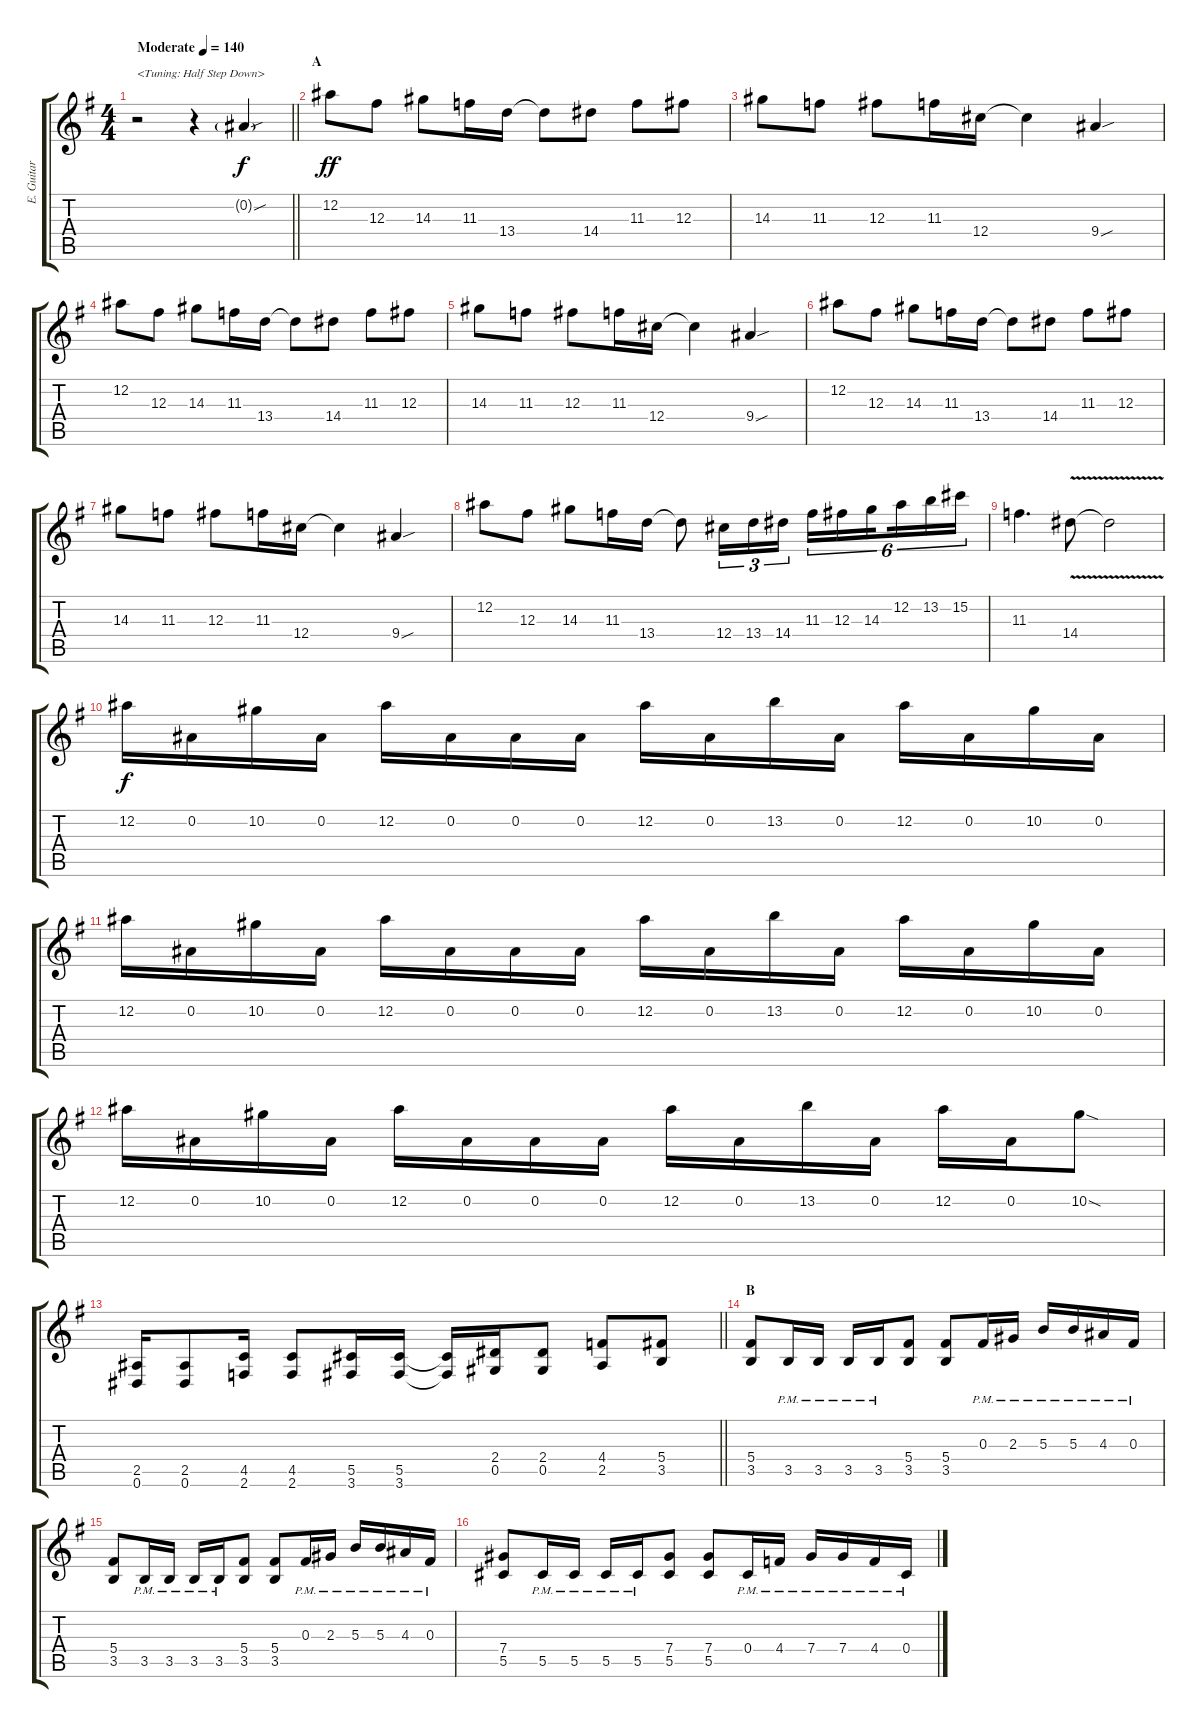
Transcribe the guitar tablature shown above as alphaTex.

\track ("E. Guitar I" "E. Guitar ") {instrument overdrivenguitar}
\staff {score tabs}
\tuning (Eb4 Bb3 Gb3 Db3 Ab2 Eb2) {hide}
\ts (4 4)
\tempo (140 "Moderate")
\clef g2
\barLineRight lightlight
\ks g
r.2{txt "<Tuning: Half Step Down>" dy f instrument overdrivenguitar} r.4 0.2{sou g}.4 |
\section ("" "A")
12.2.8{dy ff} 12.3.8 14.3.8 11.3.16 13.4.16 13.4{t}.8 14.4.8 11.3.8 12.3.8 |
14.3.8 11.3.8 12.3.8 11.3.16 12.4.16 12.4{t}.4 9.4{sou}.4 |
12.2.8 12.3.8 14.3.8 11.3.16 13.4.16 13.4{t}.8 14.4.8 11.3.8 12.3.8 |
14.3.8 11.3.8 12.3.8 11.3.16 12.4.16 12.4{t}.4 9.4{sou}.4 |
12.2.8 12.3.8 14.3.8 11.3.16 13.4.16 13.4{t}.8 14.4.8 11.3.8 12.3.8 |
14.3.8 11.3.8 12.3.8 11.3.16 12.4.16 12.4{t}.4 9.4{sou}.4 |
12.2.8 12.3.8 14.3.8 11.3.16 13.4.16 13.4{t}.8 12.4.16{tu (3 2)} 13.4.16{tu (3 2)} 14.4.16{tu (3 2)} 11.3.16{tu (6 4)} 12.3.16{tu (6 4)} 14.3.16{tu (6 4) beam splitsecondary} 12.2.16{tu (6 4)} 13.2.16{tu (6 4)} 15.2.16{tu (6 4)} |
11.3.4{d} 14.4{v}.8 14.4{t}.2 |
12.2.16{dy f} 0.2.16 10.2.16 0.2.16 12.2.16 0.2.16 0.2.16 0.2.16 12.2.16 0.2.16 13.2.16 0.2.16 12.2.16 0.2.16 10.2.16 0.2.16 |
12.2.16 0.2.16 10.2.16 0.2.16 12.2.16 0.2.16 0.2.16 0.2.16 12.2.16 0.2.16 13.2.16 0.2.16 12.2.16 0.2.16 10.2.16 0.2.16 |
12.2.16 0.2.16 10.2.16 0.2.16 12.2.16 0.2.16 0.2.16 0.2.16 12.2.16 0.2.16 13.2.16 0.2.16 12.2.16 0.2.16 10.2{sod}.8 |
\barLineRight lightlight
(2.5 0.6).16 (2.5 0.6).8 (4.5 2.6).16 (4.5 2.6).8 (5.5 3.6).16 (5.5 3.6).16 (5.5{t} 3.6{t}).16 (2.4 0.5).16 (2.4 0.5).8 (4.4 2.5).8 (5.4 3.5).8 |
\section ("" "B")
(5.4 3.5).8 3.5{pm}.16 3.5{pm}.16 3.5{pm}.16 3.5{pm}.16 (5.4 3.5).8 (5.4 3.5).8 0.3{pm}.16 2.3{pm}.16 5.3{pm}.16 5.3{pm}.16 4.3{pm}.16 0.3{pm}.16 |
(5.4 3.5).8 3.5{pm}.16 3.5{pm}.16 3.5{pm}.16 3.5{pm}.16 (5.4 3.5).8 (5.4 3.5).8 0.3{pm}.16 2.3{pm}.16 5.3{pm}.16 5.3{pm}.16 4.3{pm}.16 0.3{pm}.16 |
(7.4 5.5).8 5.5{pm}.16 5.5{pm}.16 5.5{pm}.16 5.5{pm}.16 (7.4 5.5).8 (7.4 5.5).8 0.4{pm}.16 4.4{pm}.16 7.4{pm}.16 7.4{pm}.16 4.4{pm}.16 0.4{pm}.16
